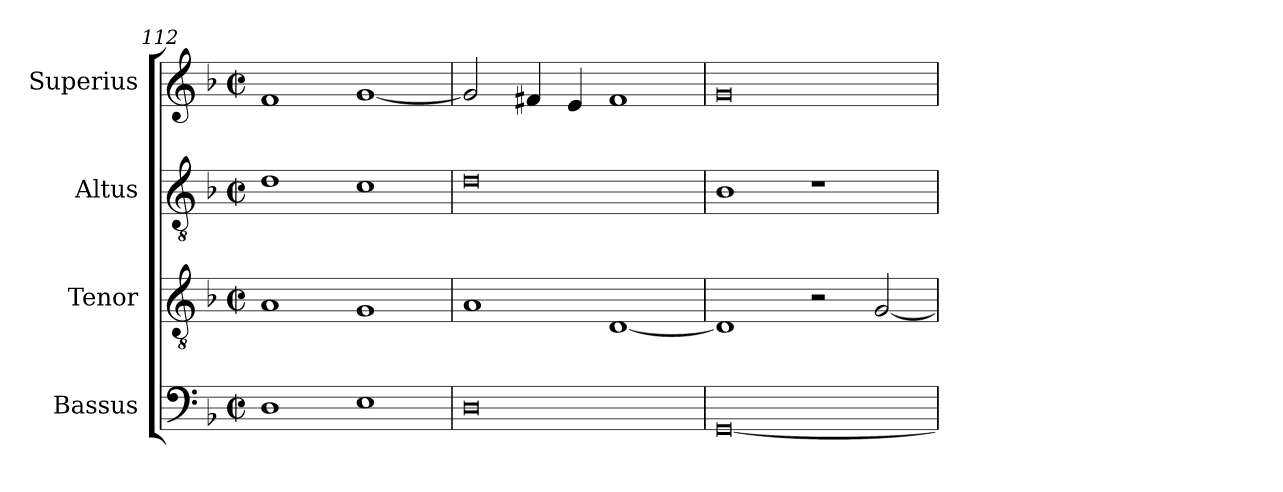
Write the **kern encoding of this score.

**kern	**kern	**kern	**kern
*part4	*part3	*part2	*part1
*staff4	*staff3	*staff2	*staff1
*I"Bassus	*I"Tenor	*I"Altus	*I"Superius
*I'B.	*I'T.	*	*I'S.
!!LO:LB:g=z
*clefF4	*clefGv2	*clefGv2	*clefG2
*	*ITrd7c12	*ITrd7c12	*
*k[b-]	*k[b-]	*k[b-]	*k[b-]
*F:	*F:	*F:	*F:
*M2/2	*M2/2	*M2/2	*M2/2
*met(c|)	*met(c|)	*met(c|)	*met(c|)
=112	=112	=112	=112
1Di	1AAi	1Di	1fi
1Ei	1GGi	1Ci	[<1gi
=113	=113	=113	=113
0Di	1AAi	0Di	2gi/]
.	.	.	4f#Xi/
.	.	.	4ei/
.	[<1DDi	.	1f#i
=114	=114	=114	=114
[<0GGi	1DDi]	1BB-i	0gi
.	2r	1r	.
.	[<2GGi/	.	.
=	=	=	=
*-	*-	*-	*-
